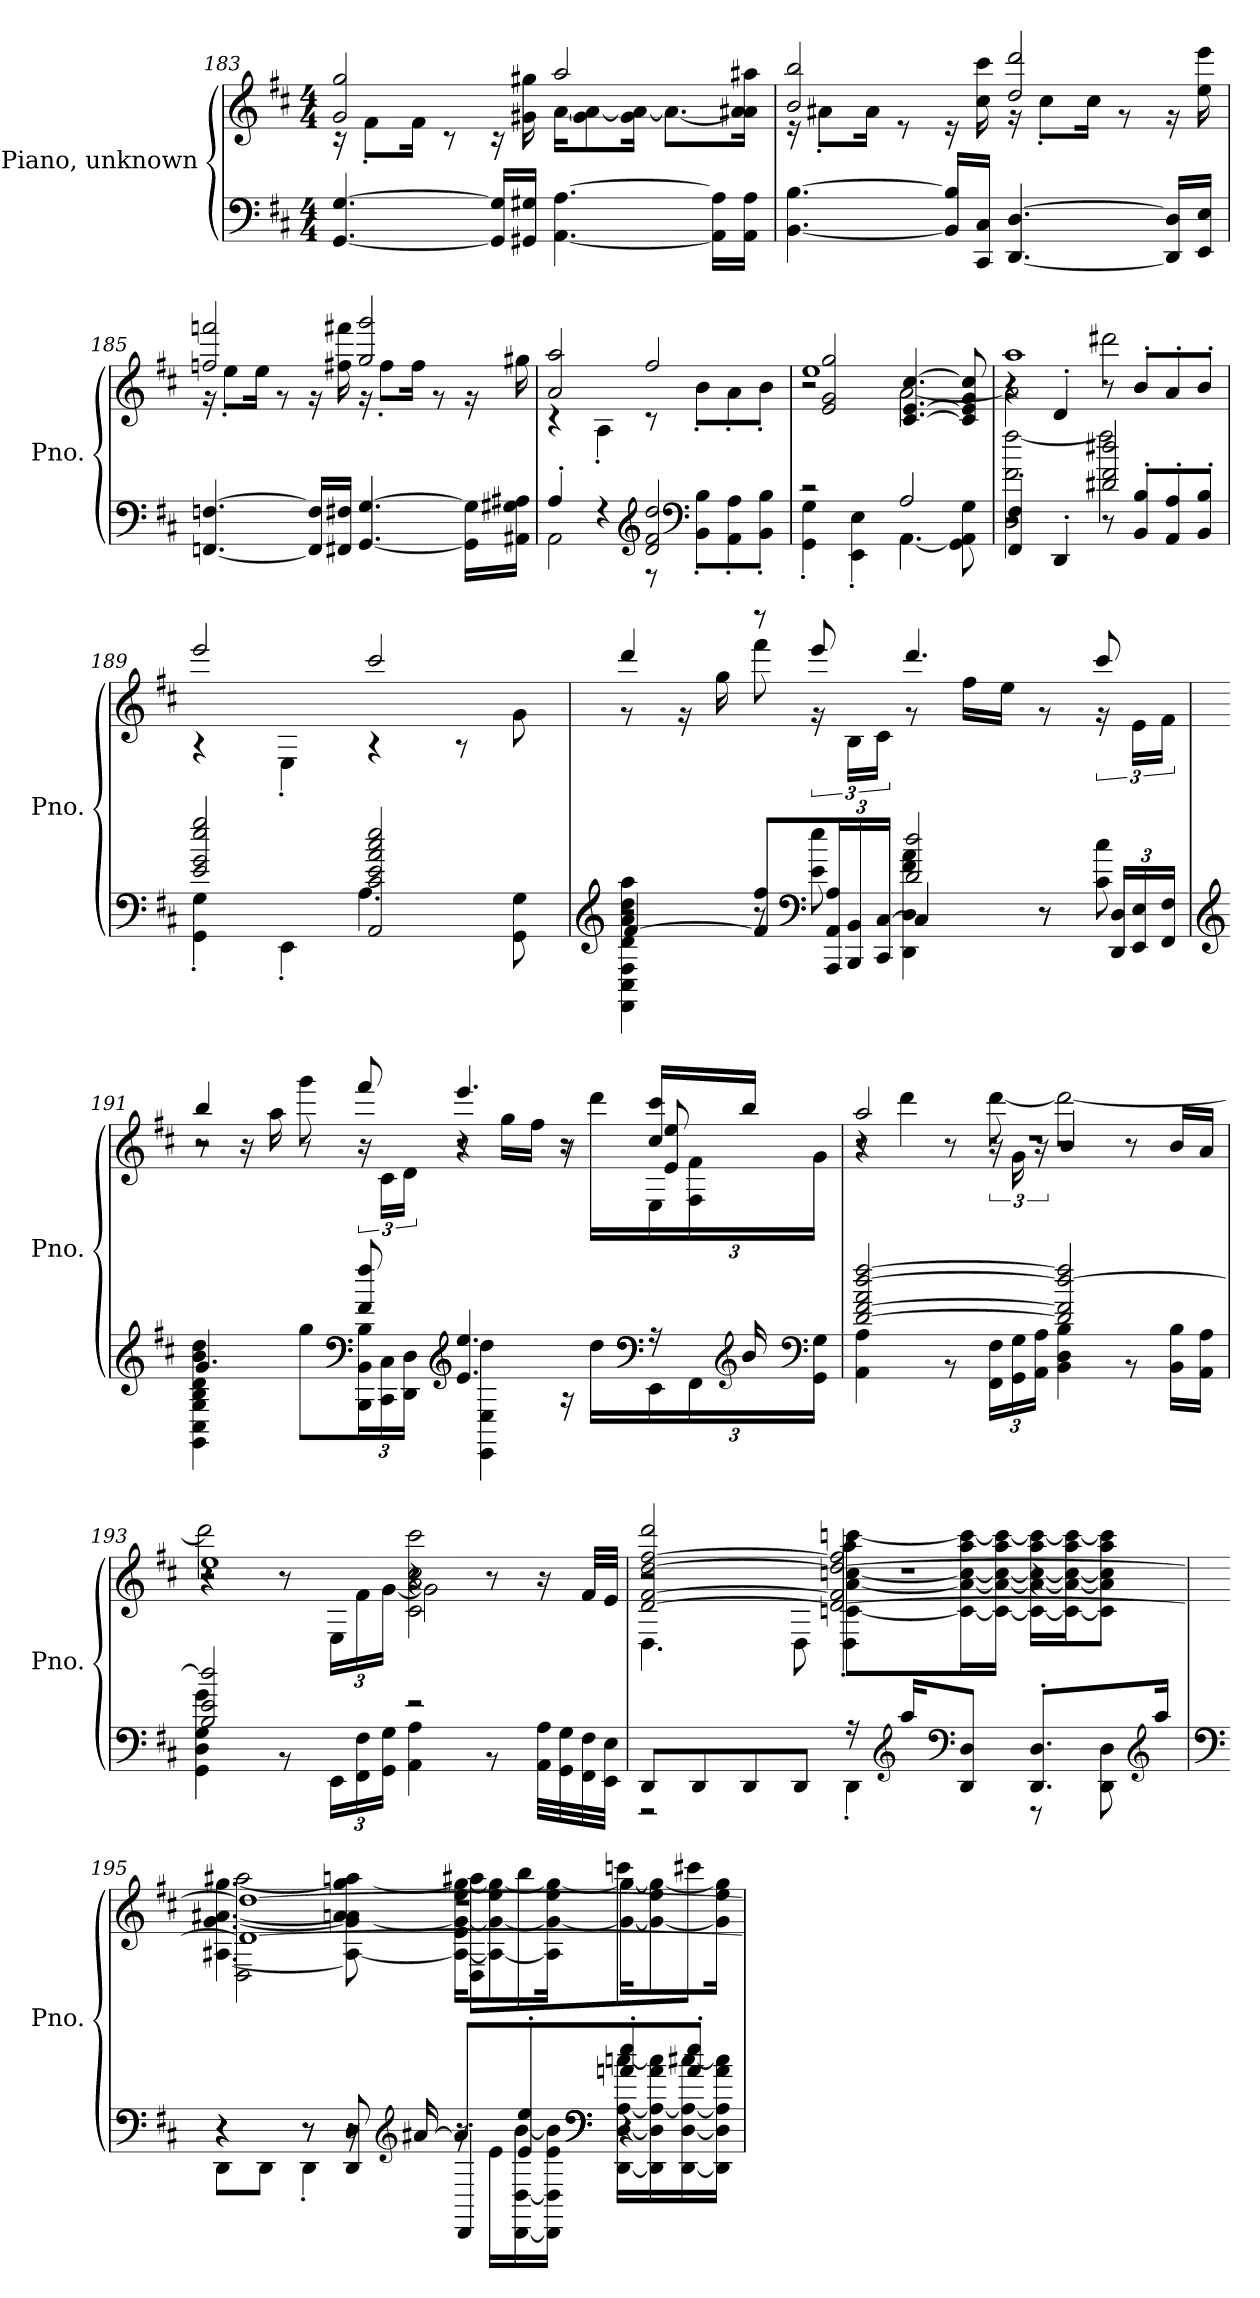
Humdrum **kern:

**kern	**kern
*part1	*part1
*staff2	*staff1
*I"Piano, unknown	*
*I'Pno.	*
*clefF4	*clefG2
*k[f#c#]	*k[f#c#]
*M4/4	*M4/4
=183	=183
*	*^
[4.GG/ [4.G/	2g/ 2gg/	16r
.	.	8f#'\L
.	.	16f#\Jk
.	.	8r
16GG/] 16G/]LL	.	16r
16GG#X/ 16G#X/JJ	.	16g#X\ 16gg#X\
[4.AA\ [4.A\	2aa/	[16a\KL
.	.	8g#\ 8a\_
.	.	16g#\ 16a\_Jk
.	.	8.a\L_
16AA\] 16A\]LL	.	.
16AA\ 16A\JJ	.	16a\] 16a#X\ 16aa#X\Jk
!!LO:LB:g=z	!!
=184	=184	=184
[4.BB\ [4.B\	2b/ 2bb/	16r
.	.	8a#X'\L
.	.	16a#\Jk
.	.	8r
16BB/] 16B/]LL	.	16r
16CC#/ 16C#/JJ	.	16cc#\ 16ccc#\
[4.DD/ [4.D/	2dd/ 2ddd/	16r
.	.	8cc#'\L
.	.	16cc#\Jk
.	.	8r
16DD/] 16D/]LL	.	16r
16EE/ 16E/JJ	.	16ee\ 16eee\
=185	=185	=185
[4.FFn/ [4.Fn/	2ffn/ 2fffn/	16r
.	.	8ee'\L
.	.	16ee\Jk
.	.	8r
16FF/] 16F/]LL	.	16r
16FF#X/ 16F#X/JJ	.	16ff#X\ 16fff#X\
[4.GG/ [4.G/	2gg/ 2ggg/	16r
.	.	8ff#'\L
.	.	16ff#\Jk
.	.	8r
16GG\] 16G\]LL	.	16r
16AA#X\ 16G#X\ 16A#X\JJ	.	16gg#X\
=186	=186	=186
*^	*	*
4A'/	2AA\	2a/ 2aa/	4r
4r	.	.	4A'\
*clefG2	*	*	*
2d/ 2f#/ 2dd/	8r	2ff#/	8r
*clefF4	*	*	*
.	8BB\' 8B\'L	.	8b'\L
.	8AA\' 8A\'	.	8a'\
.	8BB\' 8B\'J	.	8b'\J
!!LO:LB:g=z
=187	=187	=187	=187
*	*	*	*^
2r	4GG\' 4G\'	1ee	2r	2e/ 2g/ 2gg/
.	4EE\' 4E\'	.	.	.
2A/	[4.AA\	.	[2a\	[4.c#/ [4.e/ [4.cc#/
.	8GG\ 8AA\] 8G\	.	.	8c#/] 8e/] 8g/ 8cc#/]
=188	=188	=188	=188	=188
*	*^	*	*	*
2r	2D\ 2f#\ [2ff#\	4FF#/' 4F#/'	1aa	2a\]	4r
.	.	4DD'/	.	.	4d'/
2d#X/ 2f#/ 2dd#X/	2ff#\]	8r	.	2ddd#X\	8r
.	.	8BB/' 8B/'L	.	.	8b'/L
.	.	8AA/' 8A/'	.	.	8a'/
.	.	8BB/' 8B/'J	.	.	8b'/J
*	*v	*v	*	*	*
*	*	*	*v	*v
=189	=189	=189	=189
2e/ 2g/ 2ee/ 2gg/	4GG\' 4G\'	2eee/	4r
.	4EE'\	.	4E'\
2AA/ 2c#/ 2e/ 2a/ 2cc#/ 2ee/	4.A\	2ccc#/	4r
.	.	.	8r
.	8GG\ 8G\	.	8g\
*v	*v	*	*
=190	=190	=190
*clefG2	*	*
*^	*	*
*	*^	*	*
2r	4FF#\ 4C#\ 4F#\ 4d\ 4a\ 4dd\ 4aa\	[4f#/	4ddd/	8r
.	.	.	.	16r
.	.	.	.	16gg\
.	8r	8f#/] 8ff#/L	8r	8fff#\
*clefF4	*	*	*	*
*	*	*Xbrackettup	*	*
.	8e\ 8ee\	24AAA/ 24AA/ 24A/L	8eee/	24r
.	.	24BBB/ 24BB/	.	24B\LL
.	.	24CC#/ [24C#/JJ	.	24c#\JJ
2d/ 2dd/	4DD\ 4D\ 4f#\ 4a\	4C#/]	4.ddd/	8r
.	.	.	.	16ff#\LL
.	.	.	.	16ee\JJ
.	8r	8r	.	8r
.	8c#\ 8cc#\	24DD/ 24D/LL	8ccc#/	24r
.	.	24EE/ 24E/	.	24e\LL
.	.	24FF#/ 24F#/JJ	.	24f#\JJ
*v	*v	*v	*	*
*	*v	*v
!!LO:LB:g=z
=191	=191
*clefG2	*
*^	*^
*	*	*	*^
4.g/	4GG\ 4C#\ 4G\ 4B\ 4d\ 4b\ 4dd\	4bb/	8r	2r
.	.	.	16r	.
.	.	.	16aa\	.
.	8gg\L	8r	8ggg\	.
*clefF4	*	*	*	*
8f#/ 8ff#/	24BBB\ 24BB\ 24B\L	8fff#/	24r	.
.	24CC#\ 24C#\	.	24c#\LL	.
.	24DD\ 24D\JJ	.	24d\JJ	.
*clefG2	*	*	*	*
4.e/ 4.ee/	4EE\ 4E\ 4dd\	4.eee/	8r	4r
.	.	.	16gg\LL	.
.	.	.	16ff#\JJ	.
.	16r	.	16r	8r
.	16dd\LL	.	16ddd\LL	.
*clefF4	*	*	*	*
*	*	*	*Xbrackettup	*
16r	24EE\	16cc#/ 16ccc#/LL	24E\	8e/ 8ee/
.	24FF#\	.	24F#\ 24f#\	.
*clefG2	*	*	*	*
16b/	.	16bb/JJ	.	.
*clefF4	*	*	*	*
.	24GG\ 24G\JJ	.	24g\JJ	.
=192	=192	=192	=192	=192
*	*	*	*	*^
[2d/ [2f#/ 2a/ [2dd/ [2ff#/	4AA\ 4A\	1r	4r	2aa/	8r
.	.	.	.	.	4ddd\
.	8r	.	8r	.	.
*	*	*	*	*	*brackettup
.	24FF#\ 24F#\LL	.	[8ddd\	.	24r
.	24GG\ 24G\	.	.	.	24g\
.	24AA\ 24A\JJ	.	.	.	24r
2d/] 2f#/] 2dd/_ 2ff#/]	4BB\ 4D\ 4B\	.	2ddd\_	4b/	2r
.	8r	.	.	8r	.
.	16BB\ 16B\LL	.	.	16b/LL	.
.	16AA\ 16A\JJ	.	.	16a/JJ	.
!!LO:PB:g=z	!!	!!	!!
=193	=193	=193	=193	=193	=193
2B/ 2e/ 2dd/]	4GG\ 4D\ 4G\ 4g\	1ee	2ddd\]	2r	4r
.	8r	.	.	.	8r
*	*	*	*	*	*Xbrackettup
.	24EE\LL	.	.	.	24E\LL
.	24FF#\ 24F#\	.	.	.	24f#\
.	24GG\ 24G\JJ	.	.	.	[24g\JJ
2r	4AA\ 4A\	.	2c#\ 2a\ 2cc#\ 2ccc#\	4r	2g\]
.	8r	.	.	8r	.
.	32AA\ 32A\LLL	.	.	16r	.
.	32GG\ 32G\	.	.	.	.
.	32FF#\ 32F#\	.	.	32f#/LLL	.
.	32EE\ 32E\JJJ	.	.	32e/JJJ	.
=194	=194	=194	=194	=194	=194
8DD/L	2r	1r	4.D\	[2d/ [2f#/ [2dd/ [2ff#/ 2ddd/	2r
8DD/	.	.	.	.	.
8DD/	.	.	.	.	.
8DD/J	.	.	8D\	.	.
16r	4DD'\	.	[8cn\ [8a\ [8ccn\ [8cccn\L	2d/_ 2f#/] 2dd/_ 2ff#/]	4D\' 4aa\'
*clefG2	*	*	*	*	*
16aa/KL	.	.	.	.	.
*clefF4	*	*	*	*	*
8DD/ 8D/J	.	.	16c\_ 16a\_ 16cc\_ 16aa\ 16ccc\_L	.	.
.	.	.	16c\_ 16a\_ 16cc\_ 16aa\ 16ccc\_JJ	.	.
8.DD/' 8.D/'L	8r	.	16c\_ 16a\_ 16cc\_ 16aa\ 16ccc\_LL	.	4r
.	.	.	16c\_ 16a\_ 16cc\_ 16aa\ 16ccc\_J	.	.
.	8DD\ 8D\	.	8c\] 8a\] 8cc\] 8aa\ 8ccc\]J	.	.
*clefG2	*	*	*	*	*
16aa/Jk	.	.	.	.	.
*v	*v	*	*	*	*
!!LO:LB:g=z	!!	!!	!!
=195	=195	=195	=195	=195
*clefF4	*	*	*	*
*^	*	*	*	*
*	*^	*	*	*	*
4r	8DD\L	4r	1r	[4.A#X\ [4.g\ [4.a#X\ [4.gg\	1d_ 1dd_	2D\ 2aa#X\
.	8DD\J	.	.	.	.	.
8r	4DD'\	8r	.	.	.	.
16r	.	8DD/ 8D/	.	8A#\_ 8g\_ 8an\ 8a#\] 8gg\_ 8aan\	.	.
*clefG2	*	*	*	*	*	*
[16a#X/	.	.	.	.	.	.
8a#/L]	16r	4DD'/	.	16A#\_ 16e\ 16g\_ 16ee\ 16gg\_KL	.	8D\ 8aa#X\L
.	16e\LL	.	.	8A#\_ 8g\_ 8ee\ 8gg\_	.	.
8e/' 8ee/'	[16DD\ [16D\ [16b\	.	.	.	.	8bb\
.	16DD\] 16D\] 16e\ 16b\]JJ	.	.	16A#\] 16g\_ 16ee\ 16gg\_Jk	.	.
*clefF4	*	*	*	*	*	*
8an/' 8ee/'	[16DD\ [16D\ [16A\ [16ccn\LL	4r	.	16g\_ 16gg\_KL	.	8cccn\
.	16DD\] 16D\] 16A\_ 16a\ 16cc\]	.	.	8g\_ 8ee\ 8gg\_	.	.
8a/' 8ee/'J	[16DD\ [16D\ 16A\_ [16cc#X\	.	.	.	.	8ccc#X\J
.	16DD\] 16D\] 16A\] 16a\ 16cc#\]JJ	.	.	16g\] 16ee\ 16gg\]Jk	.	.
*v	*v	*v	*	*	*	*
*	*v	*v	*v	*v
=	=
*-	*-
